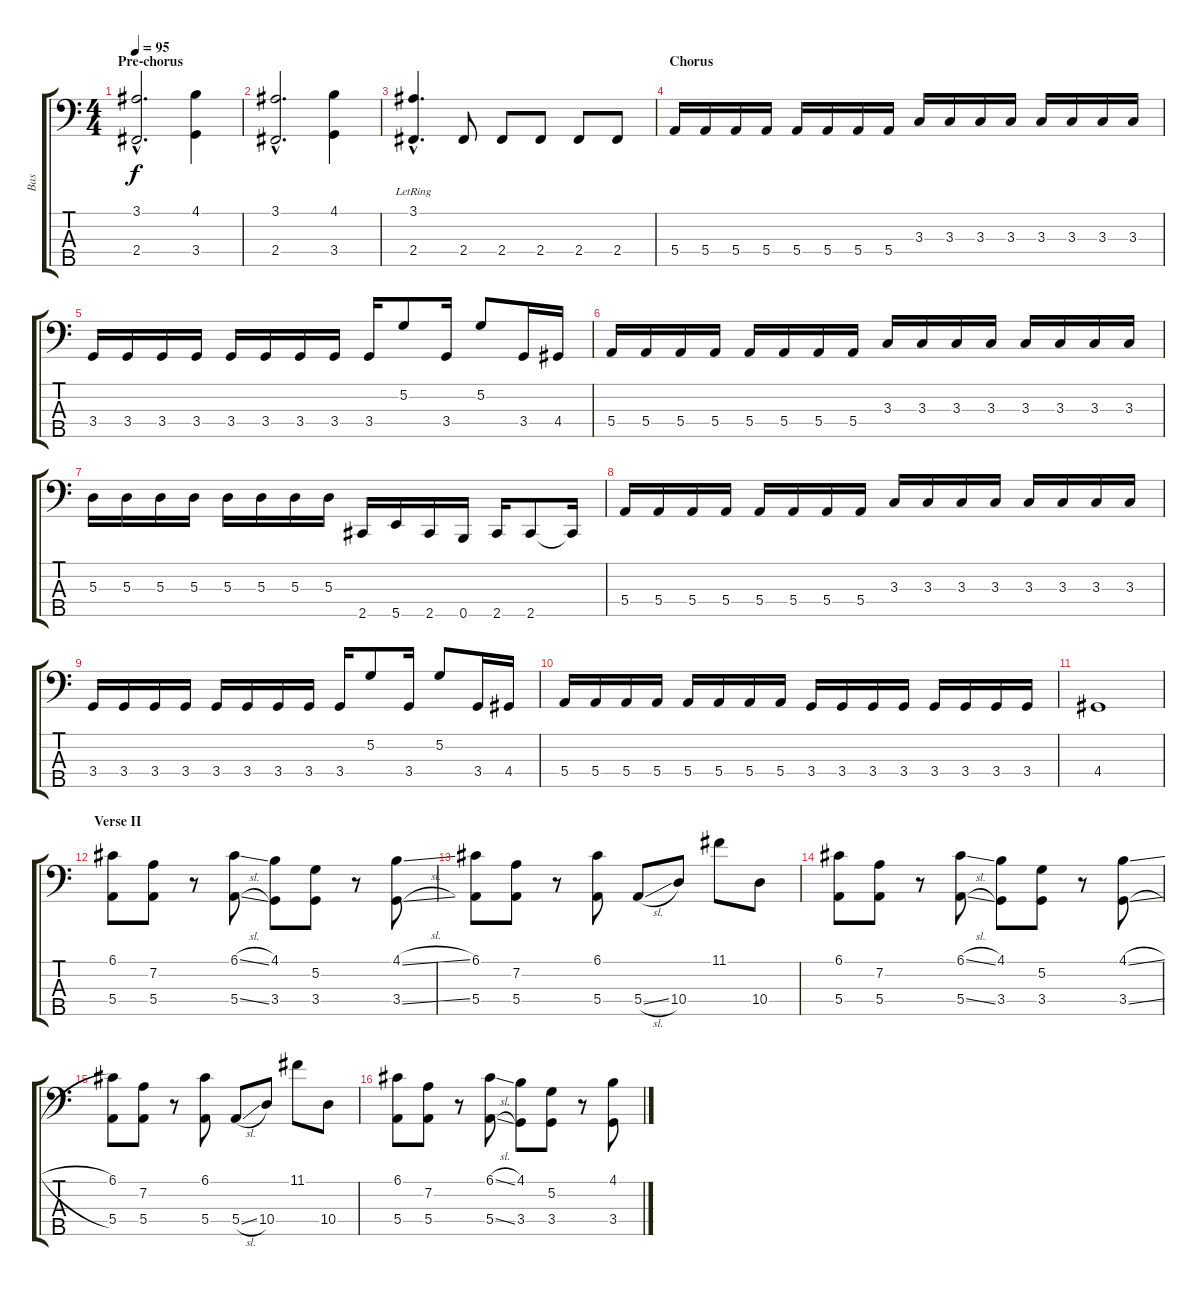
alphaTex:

\track ("Bas" "Bas") {instrument electricbassfinger}
\staff {score tabs}
\tuning (G2 D2 A1 E1 B0) {hide}
\ts (4 4)
\section ("" "Pre-chorus")
\tempo 95
\clef f4
\ks c
(3.1{hac} 2.4{hac}).2{d dy f} (4.1 3.4).4 |
(3.1{hac} 2.4{hac}).2{d} (4.1 3.4).4 |
(3.1{hac lr} 2.4{hac}).4{d} 2.4.8 2.4.8 2.4.8 2.4.8 2.4.8 |
\section ("" "Chorus")
5.4.16 5.4.16 5.4.16 5.4.16 5.4.16 5.4.16 5.4.16 5.4.16 3.3.16 3.3.16 3.3.16 3.3.16 3.3.16 3.3.16 3.3.16 3.3.16 |
3.4.16 3.4.16 3.4.16 3.4.16 3.4.16 3.4.16 3.4.16 3.4.16 3.4.16 5.2.8 3.4.16 5.2.8 3.4.16 4.4.16 |
5.4.16 5.4.16 5.4.16 5.4.16 5.4.16 5.4.16 5.4.16 5.4.16 3.3.16 3.3.16 3.3.16 3.3.16 3.3.16 3.3.16 3.3.16 3.3.16 |
5.3.16 5.3.16 5.3.16 5.3.16 5.3.16 5.3.16 5.3.16 5.3.16 2.5.16 5.5.16 2.5.16 0.5.16 2.5.16 2.5.8 2.5{t}.16 |
5.4.16 5.4.16 5.4.16 5.4.16 5.4.16 5.4.16 5.4.16 5.4.16 3.3.16 3.3.16 3.3.16 3.3.16 3.3.16 3.3.16 3.3.16 3.3.16 |
3.4.16 3.4.16 3.4.16 3.4.16 3.4.16 3.4.16 3.4.16 3.4.16 3.4.16 5.2.8 3.4.16 5.2.8 3.4.16 4.4.16 |
5.4.16 5.4.16 5.4.16 5.4.16 5.4.16 5.4.16 5.4.16 5.4.16 3.4.16 3.4.16 3.4.16 3.4.16 3.4.16 3.4.16 3.4.16 3.4.16 |
4.4.1 |
\section ("" "Verse II")
(6.1 5.4).8 (7.2 5.4).8 r.8 (6.1{sl} 5.4{sl}).8 (4.1 3.4).8 (5.2 3.4).8 r.8 (4.1{sl} 3.4{sl}).8 |
(6.1 5.4).8 (7.2 5.4).8 r.8 (6.1 5.4).8 5.4{sl}.8 10.4.8 11.1.8 10.4.8 |
(6.1 5.4).8 (7.2 5.4).8 r.8 (6.1{sl} 5.4{sl}).8 (4.1 3.4).8 (5.2 3.4).8 r.8 (4.1{sl} 3.4{sl}).8 |
(6.1 5.4).8 (7.2 5.4).8 r.8 (6.1 5.4).8 5.4{sl}.8 10.4.8 11.1.8 10.4.8 |
(6.1 5.4).8 (7.2 5.4).8 r.8 (6.1{sl} 5.4{sl}).8 (4.1 3.4).8 (5.2 3.4).8 r.8 (4.1{sl} 3.4{sl}).8
